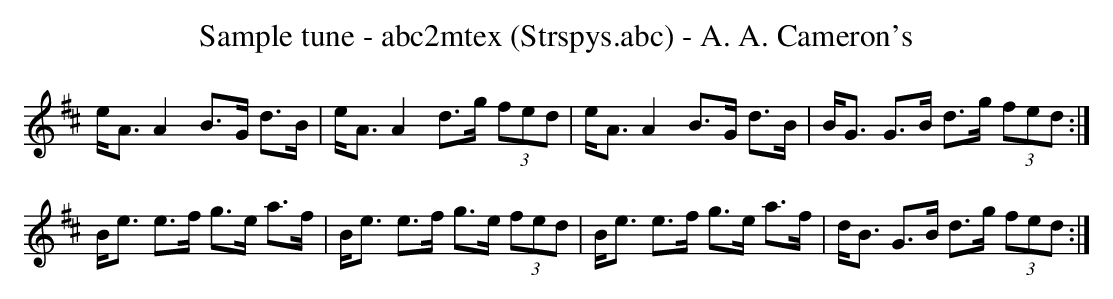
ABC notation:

X:1
T:Sample tune - abc2mtex (Strspys.abc) - A. A. Cameron's
K:D
e<A A2 B>G d>B|e<A A2 d>g (3fed|e<A A2 B>G d>B|B<G G>B d>g (3fed:|
B<e e>f g>e a>f|B<e e>f g>e (3fed|B<e e>f g>e a>f|d<B G>B d>g (3fed:|
